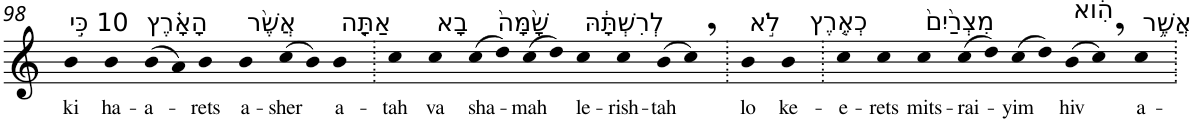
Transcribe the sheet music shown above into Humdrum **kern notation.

**kern	**text
*part1	*part1
*staff1	*staff1
*I"Piano	*
*I'Pno	*
!!LO:PB:g=z
*clefG2	*
*k[]	*
=98	=98
!LO:TX:a:t=10 כִּ֣י	!
!	!LO:LY:b
4b	ki
!LO:TX:a:t=הָאָ֗רֶץ	!
!	!LO:LY:b
4b	ha-
!	!LO:LY:b
(8b	-a-
8a)	.
!	!LO:LY:b
4b	-rets
!LO:TX:a:t=אֲשֶׁ֨ר	!
!	!LO:LY:b
4b	a-
!	!LO:LY:b
(8cc	-sher
8b)	.
!LO:TX:a:t=אַתָּ֤ה	!
!	!LO:LY:b
4b	a-
=99.	=99.
!	!LO:LY:b
4cc	-tah
!LO:TX:a:t=בָא	!
!	!LO:LY:b
4cc	va
!LO:TX:a:t=שָׁ֙מָּה֙	!
!	!LO:LY:b
(8cc	sha-
8dd)	.
!	!LO:LY:b
(8cc	-mah
8dd)	.
!LO:TX:a:t=לְרִשְׁתָּ֔הּ	!
!	!LO:LY:b
4cc	le-
!	!LO:LY:b
4cc	-rish-
!	!LO:LY:b
(8b	-tah
8cc,)	.
=100.	=100.
!LO:TX:a:t=לֹ֣א	!
!	!LO:LY:b
4b	lo
!LO:TX:a:t=כְאֶ֤רֶץ	!
!	!LO:LY:b
4b	ke-
=101.	=101.
!	!LO:LY:b
4cc	-e-
!	!LO:LY:b
4cc	-rets
!LO:TX:a:t=מִצְרַ֙יִם֙	!
!	!LO:LY:b
4cc	mits-
!	!LO:LY:b
(8cc	-rai-
8dd)	.
!	!LO:LY:b
(8cc	-yim
8dd)	.
!LO:TX:a:t=הִ֔וא	!
!	!LO:LY:b
(8b	hiv
8cc,)	.
!LO:TX:a:t=אֲשֶׁ֥ר	!
!	!LO:LY:b
4cc	a-
=.	=.
*-	*-
